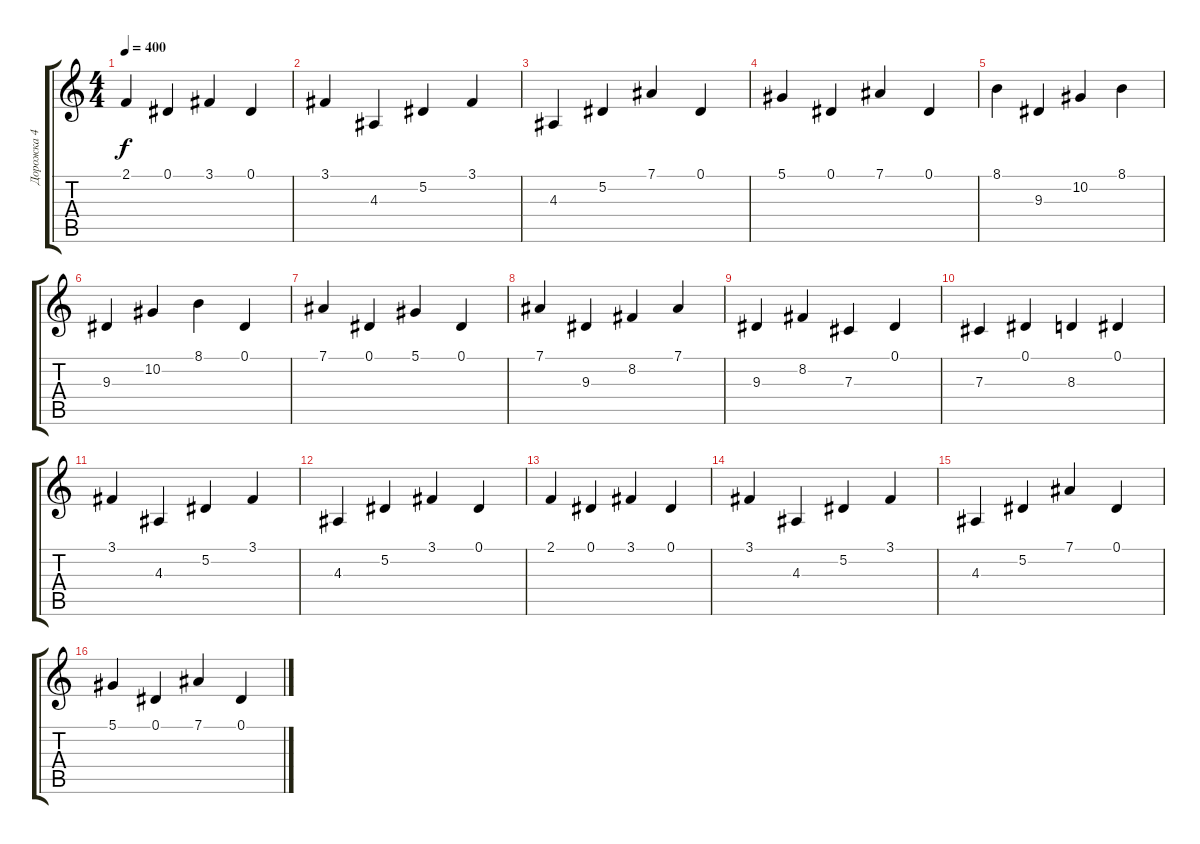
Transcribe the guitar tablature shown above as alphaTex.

\track ("Дорожка 4" "Дорожка 4") {instrument lead1square}
\staff {score tabs}
\tuning (Eb4 Bb3 Gb3 Db3 Ab2 Eb2) {hide}
\ts (4 4)
\tempo 400
\clef g2
\ks c
2.1.4{dy f} 0.1.4 3.1.4 0.1.4 |
3.1.4 4.3.4 5.2.4 3.1.4 |
4.3.4 5.2.4 7.1.4 0.1.4 |
5.1.4 0.1.4 7.1.4 0.1.4 |
8.1.4 9.3.4 10.2.4 8.1.4 |
9.3.4 10.2.4 8.1.4 0.1.4 |
7.1.4 0.1.4 5.1.4 0.1.4 |
7.1.4 9.3.4 8.2.4 7.1.4 |
9.3.4 8.2.4 7.3.4 0.1.4 |
7.3.4 0.1.4 8.3.4 0.1.4 |
3.1.4 4.3.4 5.2.4 3.1.4 |
4.3.4 5.2.4 3.1.4 0.1.4 |
2.1.4 0.1.4 3.1.4 0.1.4 |
3.1.4 4.3.4 5.2.4 3.1.4 |
4.3.4 5.2.4 7.1.4 0.1.4 |
5.1.4 0.1.4 7.1.4 0.1.4
